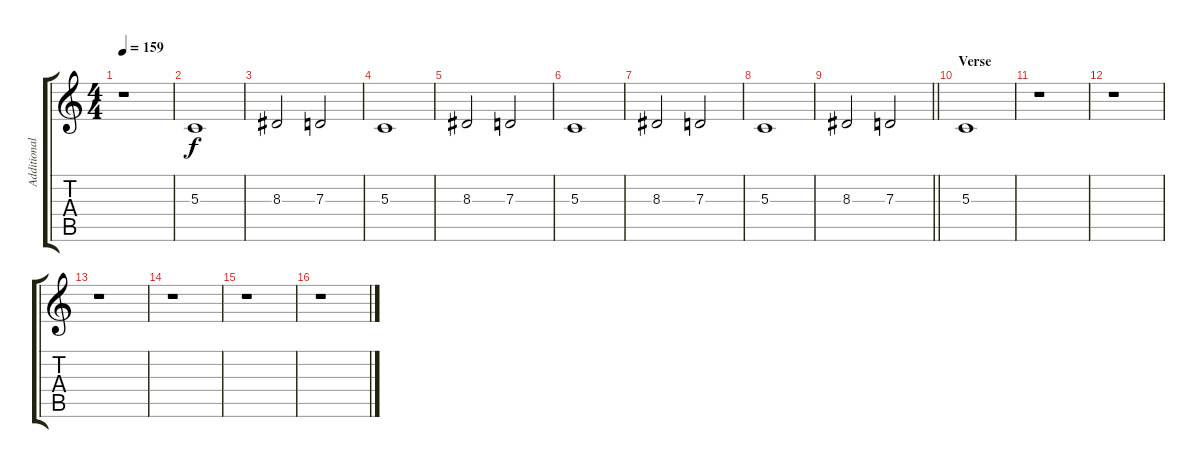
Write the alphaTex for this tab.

\track ("Additional Vocals" "Additional") {instrument sopranosax}
\staff {score tabs}
\tuning (E4 B3 G3 D3 A2 E2) {hide}
\ts (4 4)
\tempo 159
\clef g2
\ks c
r.1{dy f} |
5.3.1 |
8.3.2 7.3.2 |
5.3.1 |
8.3.2 7.3.2 |
5.3.1 |
8.3.2 7.3.2 |
5.3.1 |
\barLineRight lightlight
8.3.2 7.3.2 |
\section ("" "Verse")
5.3.1 |
r.1 |
r.1 |
r.1 |
r.1 |
r.1 |
r.1
